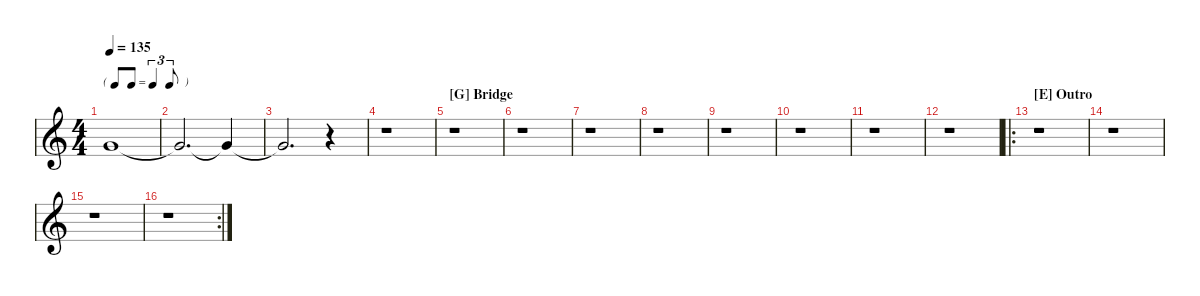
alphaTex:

\defaultSystemsLayout 4
\hideDynamics
\bracketExtendMode nobrackets
\singleTrackTrackNamePolicy hidden
\multiTrackTrackNamePolicy hidden
\firstSystemTrackNameMode fullname
\firstSystemTrackNameOrientation horizontal
\otherSystemsTrackNameOrientation horizontal
\track ("Vocals" "Voc") {instrument trumpet}
\staff {score}
\tuning (E4 B3 G3 D3 A2 E2)
\ts (4 4)
\tf triplet8th
\scale
0.25
\tempo 135
\accidentals auto
\clef g2
\ottava regular
\simile none
\scale
0.333333
\ks c
3.1{t}.1{dy ff beam Up} |
\scale
0.25
\scale
0.333333 3.1{t}.2{d beam Up} 3.1{t}.4{beam Up} |
\scale
0.25
\scale
0.333333 3.1{t}.2{d beam Up} r.4{beam Up} |
\scale
0.25
\scale
0.333333 r.1{beam Down} |
\section ("G" "Bridge")
\scale
0.268041
\scale
0.333333 r.1{beam Down} |
\scale
0.346392
\scale
0.333333 r.1{beam Down} |
\scale
0.25567
\scale
0.333333 r.1{beam Down} |
\scale
0.129897
\scale
0.333333 r.1{beam Down} |
\scale
0.238095
\scale
0.333333 r.1{beam Down} |
\scale
0.307692
\scale
0.333333 r.1{beam Down} |
\scale
0.227106
\scale
0.333333 r.1{beam Down} |
\scale
0.227106
\scale
0.333333 r.1{beam Down} |
\ro
\section ("E" "Outro")
\scale
0.25
\scale
0.377049 r.1{beam Down} |
\scale
0.25
\scale
0.311475 r.1{beam Down} |
\scale
0.25
\scale
0.311475 r.1{beam Down} |
\rc 2
r.1{beam Down}
